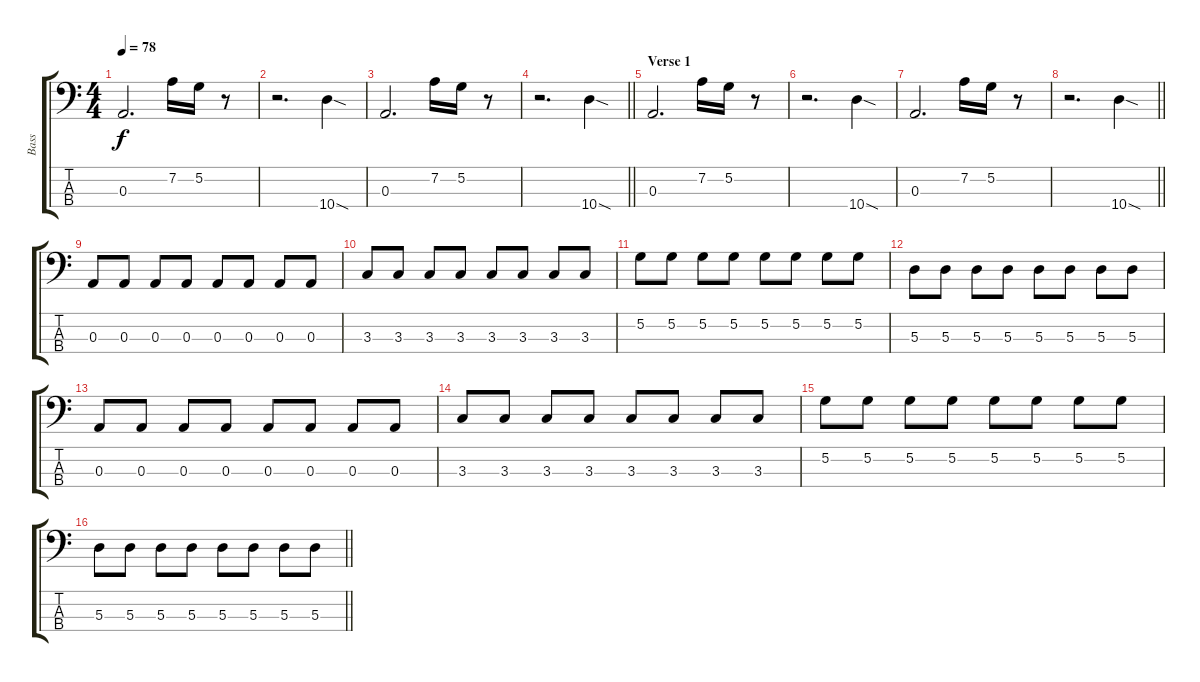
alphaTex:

\track ("Bass" "Bass") {instrument electricbassfinger}
\staff {score tabs}
\tuning (G2 D2 A1 E1) {hide}
\ts (4 4)
\tempo 78
\clef f4
\ks c
0.3.2{d dy f instrument electricbassfinger} 7.2.16 5.2.16 r.8 |
r.2{d} 10.4{sod}.4 |
0.3.2{d} 7.2.16 5.2.16 r.8 |
\barLineRight lightlight
r.2{d} 10.4{sod}.4 |
\section ("" "Verse 1")
0.3.2{d} 7.2.16 5.2.16 r.8 |
r.2{d} 10.4{sod}.4 |
0.3.2{d} 7.2.16 5.2.16 r.8 |
\barLineRight lightlight
r.2{d} 10.4{sod}.4 |
\section ("" "")
0.3.8 0.3.8 0.3.8 0.3.8 0.3.8 0.3.8 0.3.8 0.3.8 |
3.3.8 3.3.8 3.3.8 3.3.8 3.3.8 3.3.8 3.3.8 3.3.8 |
5.2.8 5.2.8 5.2.8 5.2.8 5.2.8 5.2.8 5.2.8 5.2.8 |
5.3.8 5.3.8 5.3.8 5.3.8 5.3.8 5.3.8 5.3.8 5.3.8 |
0.3.8 0.3.8 0.3.8 0.3.8 0.3.8 0.3.8 0.3.8 0.3.8 |
3.3.8 3.3.8 3.3.8 3.3.8 3.3.8 3.3.8 3.3.8 3.3.8 |
5.2.8 5.2.8 5.2.8 5.2.8 5.2.8 5.2.8 5.2.8 5.2.8 |
\barLineRight lightlight
5.3.8 5.3.8 5.3.8 5.3.8 5.3.8 5.3.8 5.3.8 5.3.8
